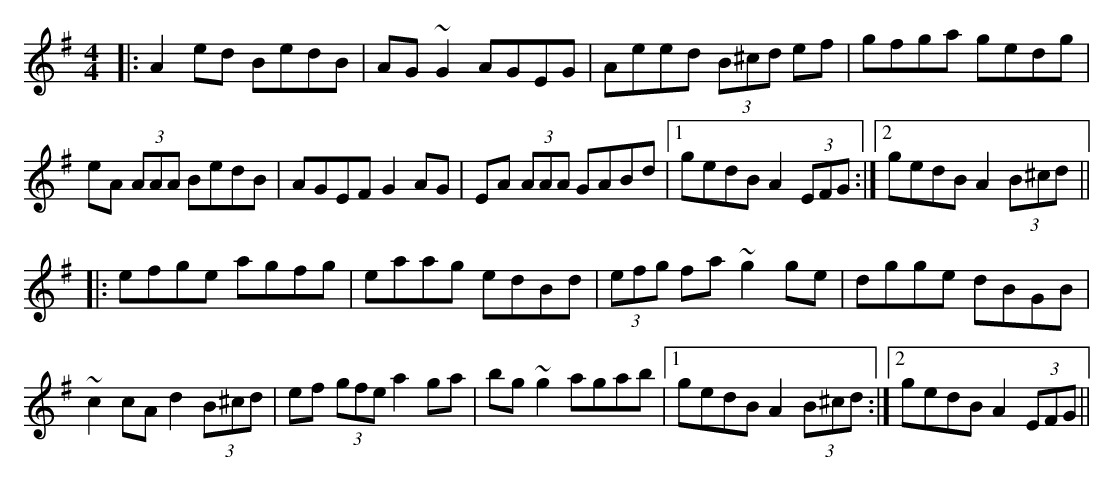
X:1
M:4/4
K:Ador
|:A2 ed BedB|AG ~G2 AGEG|Aeed (3B^cd ef|gfga gedg|
eA (3AAA BedB|AGEF G2 AG|EA (3AAA GABd|1 gedB A2 (3EFG:|2 gedB A2 (3B^cd||
|:efge agfg|eaag edBd|(3efg fa ~g2 ge|dgge dBGB|
~c2 cA d2 (3B^cd|ef (3gfe a2 ga|bg ~g2 agab|1 gedB A2 (3B^cd:|2 gedB A2 (3EFG||
